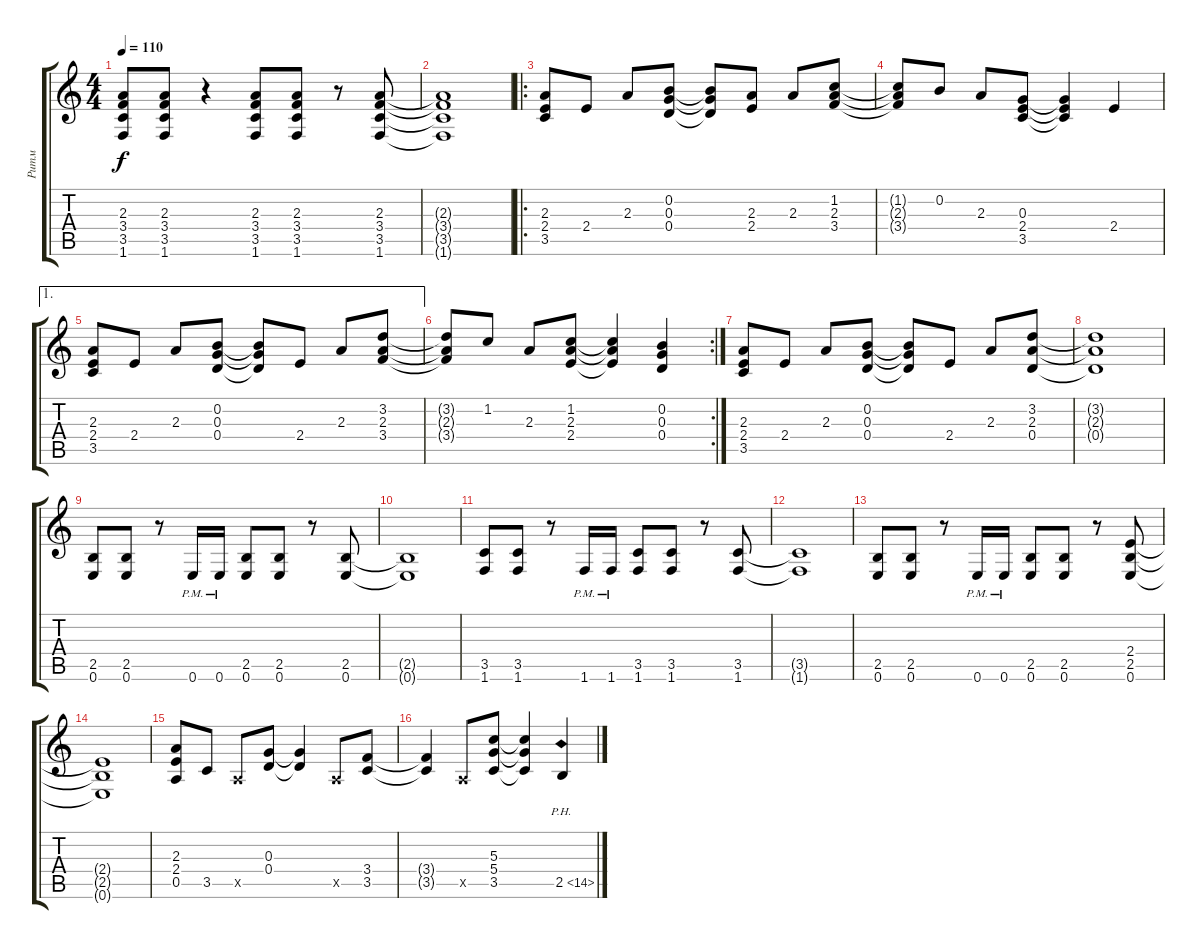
\track ("Ритм" "Ритм") {instrument distortionguitar}
\staff {score tabs}
\tuning (E4 B3 G3 D3 A2 E2) {hide}
\ts (4 4)
\tempo 110
\clef g2
\ks c
(2.3 3.4 3.5 1.6).8{dy f} (2.3 3.4 3.5 1.6).8 r.4 (2.3 3.4 3.5 1.6).8 (2.3 3.4 3.5 1.6).8 r.8 (2.3 3.4 3.5 1.6).8 |
(2.3{t} 3.4{t} 3.5{t} 1.6{t}).1 |
\ro
(2.3 2.4 3.5).8 2.4.8 2.3.8 (0.2 0.3 0.4).8 (0.2{t} 0.3{t} 0.4{t}).8 (2.3 2.4).8 2.3.8 (1.2 2.3 3.4).8 |
(1.2{t} 2.3{t} 3.4{t}).8 0.2.8 2.3.8 (0.3 2.4 3.5).8 (0.3{t} 2.4{t} 3.5{t}).4 2.4.4 |
\ae 1
(2.3 2.4 3.5).8 2.4.8 2.3.8 (0.2 0.3 0.4).8 (0.2{t} 0.3{t} 0.4{t}).8 2.4.8 2.3.8 (3.2 2.3 3.4).8 |
\rc 2
(3.2{t} 2.3{t} 3.4{t}).8 1.2.8 2.3.8 (1.2 2.3 2.4).8 (1.2{t} 2.3{t} 2.4{t}).4 (0.2 0.3 0.4).4 |
(2.3 2.4 3.5).8 2.4.8 2.3.8 (0.2 0.3 0.4).8 (0.2{t} 0.3{t} 0.4{t}).8 2.4.8 2.3.8 (3.2 2.3 0.4).8 |
(3.2{t} 2.3{t} 0.4{t}).1 |
(2.5 0.6).8 (2.5 0.6).8 r.8 0.6{pm}.16 0.6{pm}.16 (2.5 0.6).8 (2.5 0.6).8 r.8 (2.5 0.6).8 |
(2.5{t} 0.6{t}).1 |
(3.5 1.6).8 (3.5 1.6).8 r.8 1.6{pm}.16 1.6{pm}.16 (3.5 1.6).8 (3.5 1.6).8 r.8 (3.5 1.6).8 |
(3.5{t} 1.6{t}).1 |
(2.5 0.6).8 (2.5 0.6).8 r.8 0.6{pm}.16 0.6{pm}.16 (2.5 0.6).8 (2.5 0.6).8 r.8 (2.4 2.5 0.6).8 |
(2.4{t} 2.5{t} 0.6{t}).1 |
(2.3 2.4 0.5).8 3.5.8 0.5{x}.8 (0.3 0.4).8 (0.3{t} 0.4{t}).4 0.5{x}.8 (3.4 3.5).8 |
(3.4{t} 3.5{t}).4 0.5{x}.8 (5.3 5.4 3.5).8 (5.3{t} 5.4{t} 3.5{t}).4 2.5{ph 12}.4
